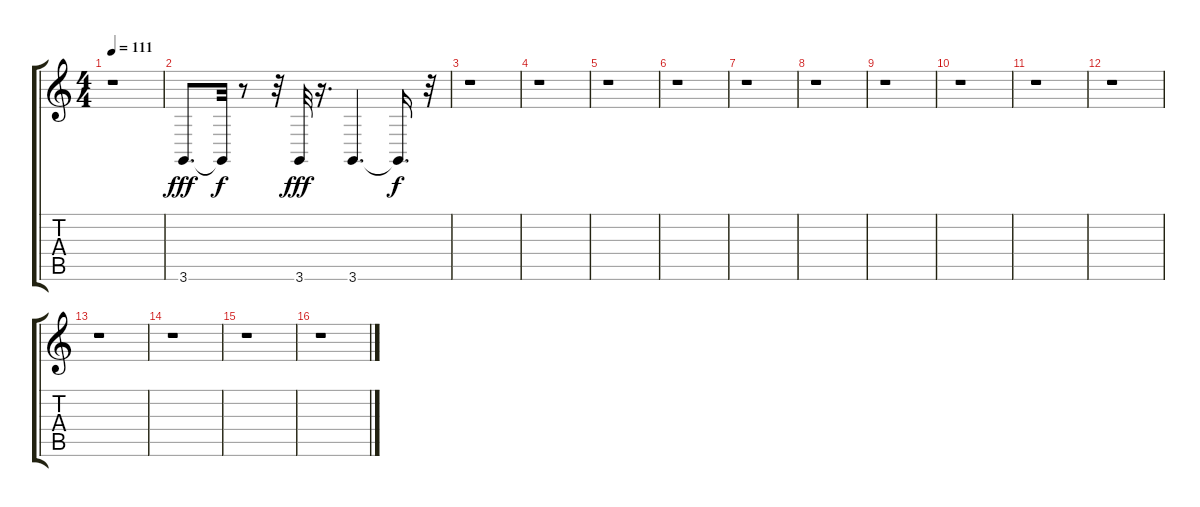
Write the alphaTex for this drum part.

\track "" {instrument synthstrings1}
\staff {score tabs}
\tuning (E4 B3 G3 D3 A2 E2) {hide}
\ts (4 4)
\tempo 111
\clef g2
\ks c
r.1{dy f} |
3.6.8{d dy fff} 3.6{t}.32{dy f} r.8 r.32 3.6.32{dy fff} r.16{d} 3.6.4{d} 3.6{t}.16{d dy f} r.32 |
r.1 |
r.1 |
r.1 |
r.1 |
r.1 |
r.1 |
r.1 |
r.1 |
r.1 |
r.1 |
r.1 |
r.1 |
r.1 |
r.1
